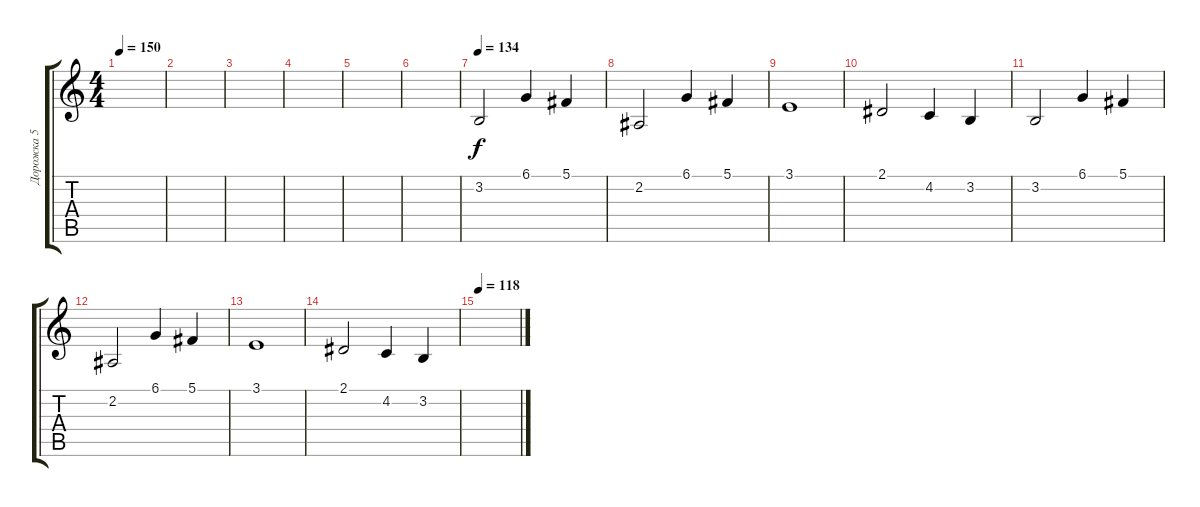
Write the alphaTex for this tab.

\track ("Дорожка 5" "Дорожка 5") {instrument orchestrahit}
\staff {score tabs}
\tuning (Db4 Ab3 E3 B2 Gb2 B1) {hide}
\ts (4 4)
\tempo 150
\clef g2
\ks c
|
|
|
|
|
|
\tempo 134
3.2.2{volume 13 instrument lead2sawtooth} 6.1.4 5.1.4 |
2.2.2 6.1.4 5.1.4 |
3.1.1 |
2.1.2 4.2.4 3.2.4 |
3.2.2 6.1.4 5.1.4 |
2.2.2 6.1.4 5.1.4 |
3.1.1 |
2.1.2 4.2.4 3.2.4 |
\tempo 118
